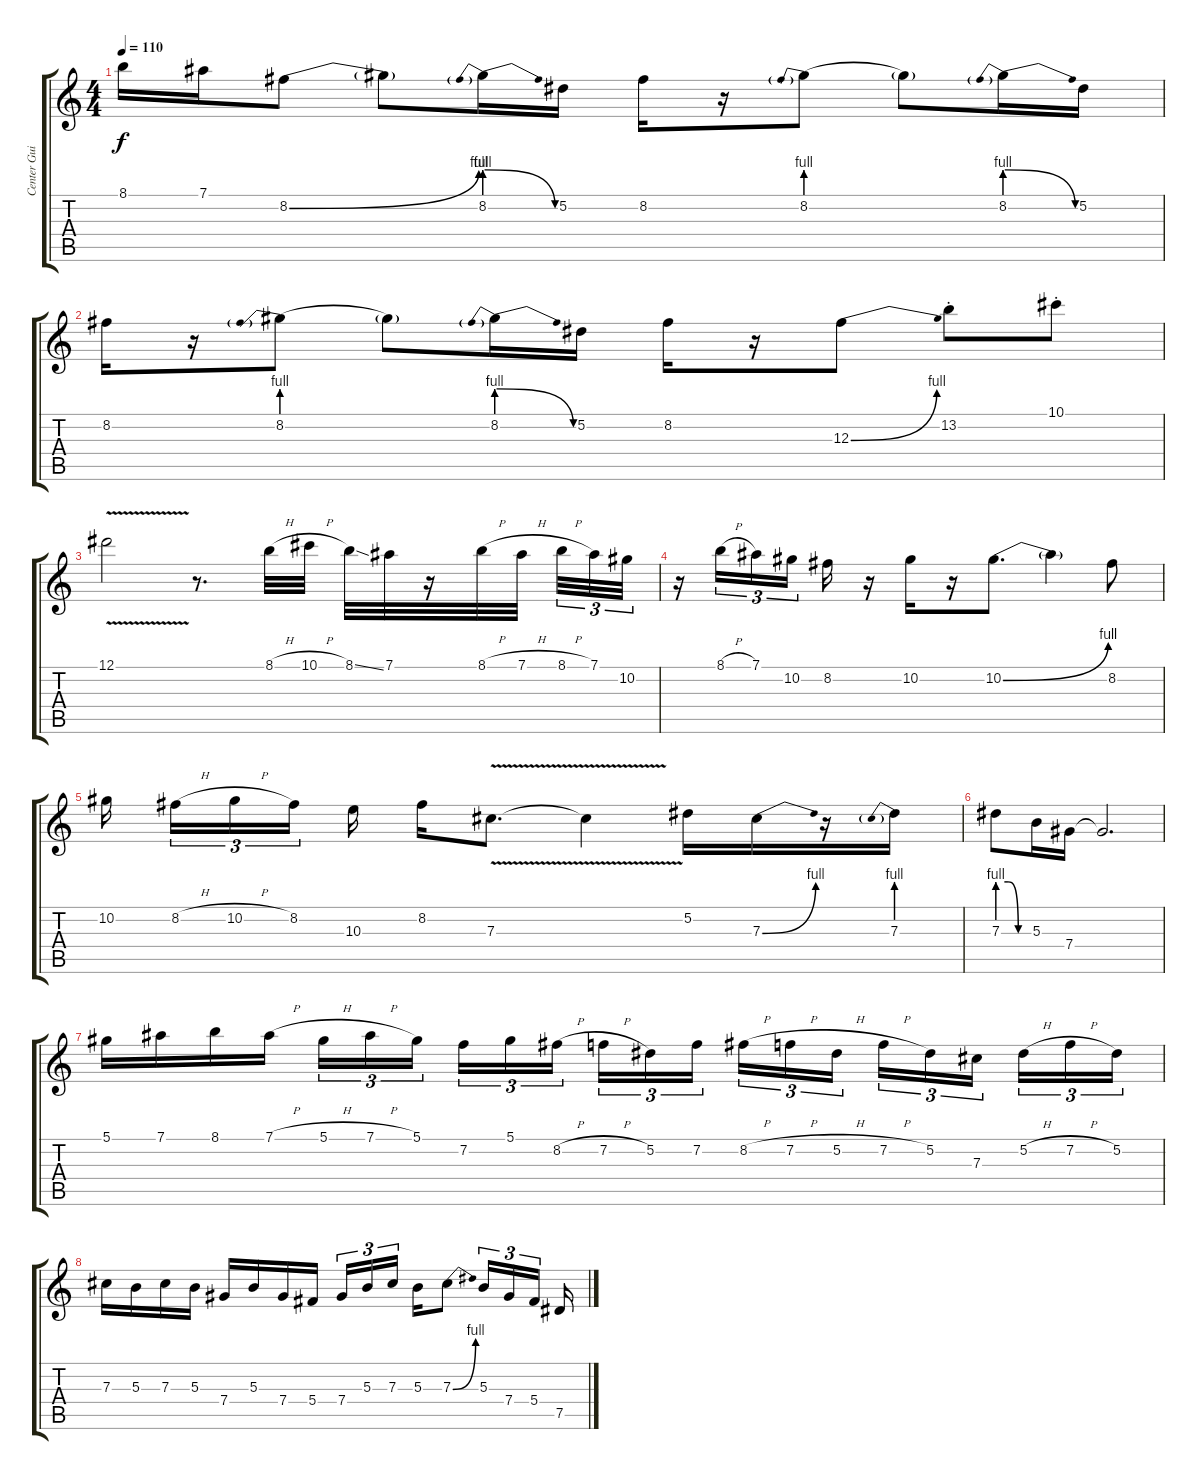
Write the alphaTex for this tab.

\track ("Center Guitar" "Center Gui") {instrument overdrivenguitar}
\staff {score tabs}
\tuning (Eb4 Bb3 Gb3 Db3 Ab2 Eb2) {hide}
\ts (4 4)
\tempo 110
\clef g2
\ks c
8.1.16{dy f} 7.1.16 8.2{be (bend 0 0 60 4)}.8 8.2{t}.8 8.2{be (prebendrelease 0 4 60 0)}.16 5.2.16 8.2.16 r.16 8.2{be (prebend 0 4 60 4)}.8 8.2{t}.8 8.2{be (prebendrelease 0 4 60 0)}.16 5.2.16 |
8.2.16 r.16 8.2{be (prebend 0 4 60 4)}.8 8.2{t}.8 8.2{be (prebendrelease 0 4 60 0)}.16 5.2.16 8.2.16 r.16 12.3{be (bend 0 0 60 4)}.8 13.2{st}.8 10.1{st}.8 |
12.1{v}.2 r.8{d} 8.1{h}.32 10.1{h}.32 8.1{ss}.32 7.1.32 r.16 8.1{h}.32 7.1{h}.32{beam splitsecondary} 8.1{h}.32{tu (3 2)} 7.1.32{tu (3 2)} 10.2.32{tu (3 2)} |
r.16 8.1{h}.16{tu (3 2)} 7.1.16{tu (3 2)} 10.2.16{tu (3 2) beam splitsecondary} 8.2.16 r.16 10.2.16 r.16 10.2{be (bend 0 0 60 4)}.8{d} 10.2{t}.4 8.2.8 |
10.2.16{beam splitsecondary} 8.2{h}.16{tu (3 2)} 10.2{h}.16{tu (3 2)} 8.2.16{tu (3 2) beam splitsecondary} 10.3.16 8.2.16 7.3{v}.8{d} 7.3{t}.4 5.2.16 7.3{be (bend 0 0 60 4)}.16 r.16 7.3{be (prebend 0 4 60 4)}.16 |
7.3{be (custom 0 4 20 4 40 0 60 0)}.8 5.3.16 7.4.16 7.4{t}.2{d} |
5.1.16 7.1.16 8.1.16 7.1{h}.16 5.1{h}.16{tu (3 2)} 7.1{h}.16{tu (3 2)} 5.1.16{tu (3 2) beam splitsecondary} 7.2.16{tu (3 2)} 5.1.16{tu (3 2)} 8.2{h}.16{tu (3 2)} 7.2{h}.16{tu (3 2)} 5.2.16{tu (3 2)} 7.2.16{tu (3 2) beam splitsecondary} 8.2{h}.16{tu (3 2)} 7.2{h}.16{tu (3 2)} 5.2{h}.16{tu (3 2)} 7.2{h}.16{tu (3 2)} 5.2.16{tu (3 2)} 7.3.16{tu (3 2) beam splitsecondary} 5.2{h}.16{tu (3 2)} 7.2{h}.16{tu (3 2)} 5.2.16{tu (3 2)} |
7.3.16 5.3.16 7.3.16 5.3.16 7.4.16 5.3.16 7.4.16 5.4.16 7.4.16{tu (3 2)} 5.3.16{tu (3 2)} 7.3.16{tu (3 2) beam splitsecondary} 5.3.16 7.3{be (bend 0 0 60 4)}.8 5.3.16{tu (3 2)} 7.4.16{tu (3 2)} 5.4.16{tu (3 2) beam splitsecondary} 7.5.16
